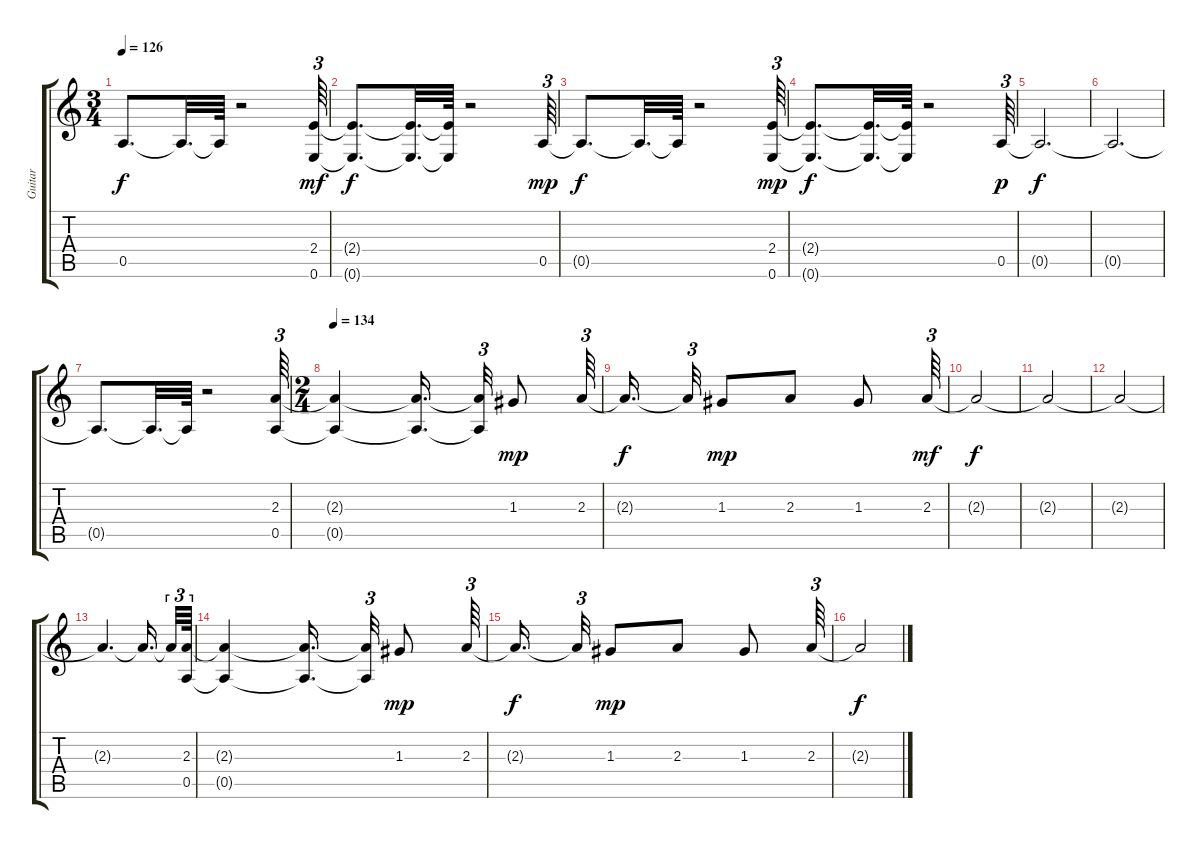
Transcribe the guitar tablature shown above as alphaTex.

\track ("Guitar" "Guitar") {instrument overdrivenguitar}
\staff {score tabs}
\tuning (E4 B3 G3 D3 A2 E2) {hide}
\ts (3 4)
\tempo 126
\clef g2
\ks c
0.5{t}.8{d dy f} 0.5{t}.32{d} 0.5{t}.64 r.2 (2.4 0.6).64{tu (3 2) dy mf} |
(2.4{t} 0.6{t}).8{d dy f} (2.4{t} 0.6{t}).32{d} (2.4{t} 0.6{t}).64 r.2 0.5.64{tu (3 2) dy mp} |
0.5{t}.8{d dy f} 0.5{t}.32{d} 0.5{t}.64 r.2 (2.4 0.6).64{tu (3 2) dy mp} |
(2.4{t} 0.6{t}).8{d dy f} (2.4{t} 0.6{t}).32{d} (2.4{t} 0.6{t}).64 r.2 0.5.64{tu (3 2) dy p} |
0.5{t}.2{d dy f} |
0.5{t}.2{d} |
0.5{t}.8{d} 0.5{t}.32{d} 0.5{t}.64 r.2 (2.3 0.5).64{tu (3 2) instrument stringensemble1} |
\ts (2 4)
\tempo 134
(2.3{t} 0.5{t}).4 (2.3{t} 0.5{t}).16{d beam splitsecondary} (2.3{t} 0.5{t}).32{tu (3 2)} 1.3.8{dy mp} 2.3.64{tu (3 2)} |
2.3{t}.16{d dy f beam splitsecondary} 2.3{t}.32{tu (3 2)} 1.3.8{dy mp} 2.3.8 1.3.8 2.3.64{tu (3 2) dy mf} |
2.3{t}.2{dy f} |
2.3{t}.2 |
2.3{t}.2 |
2.3{t}.4{d} 2.3{t}.16{d beam splitsecondary} 2.3{t}.32{tu (3 2)} (2.3 0.5).64{tu (3 2)} |
(2.3{t} 0.5{t}).4 (2.3{t} 0.5{t}).16{d beam splitsecondary} (2.3{t} 0.5{t}).32{tu (3 2)} 1.3.8{dy mp} 2.3.64{tu (3 2)} |
2.3{t}.16{d dy f beam splitsecondary} 2.3{t}.32{tu (3 2)} 1.3.8{dy mp} 2.3.8 1.3.8 2.3.64{tu (3 2)} |
2.3{t}.2{dy f}
